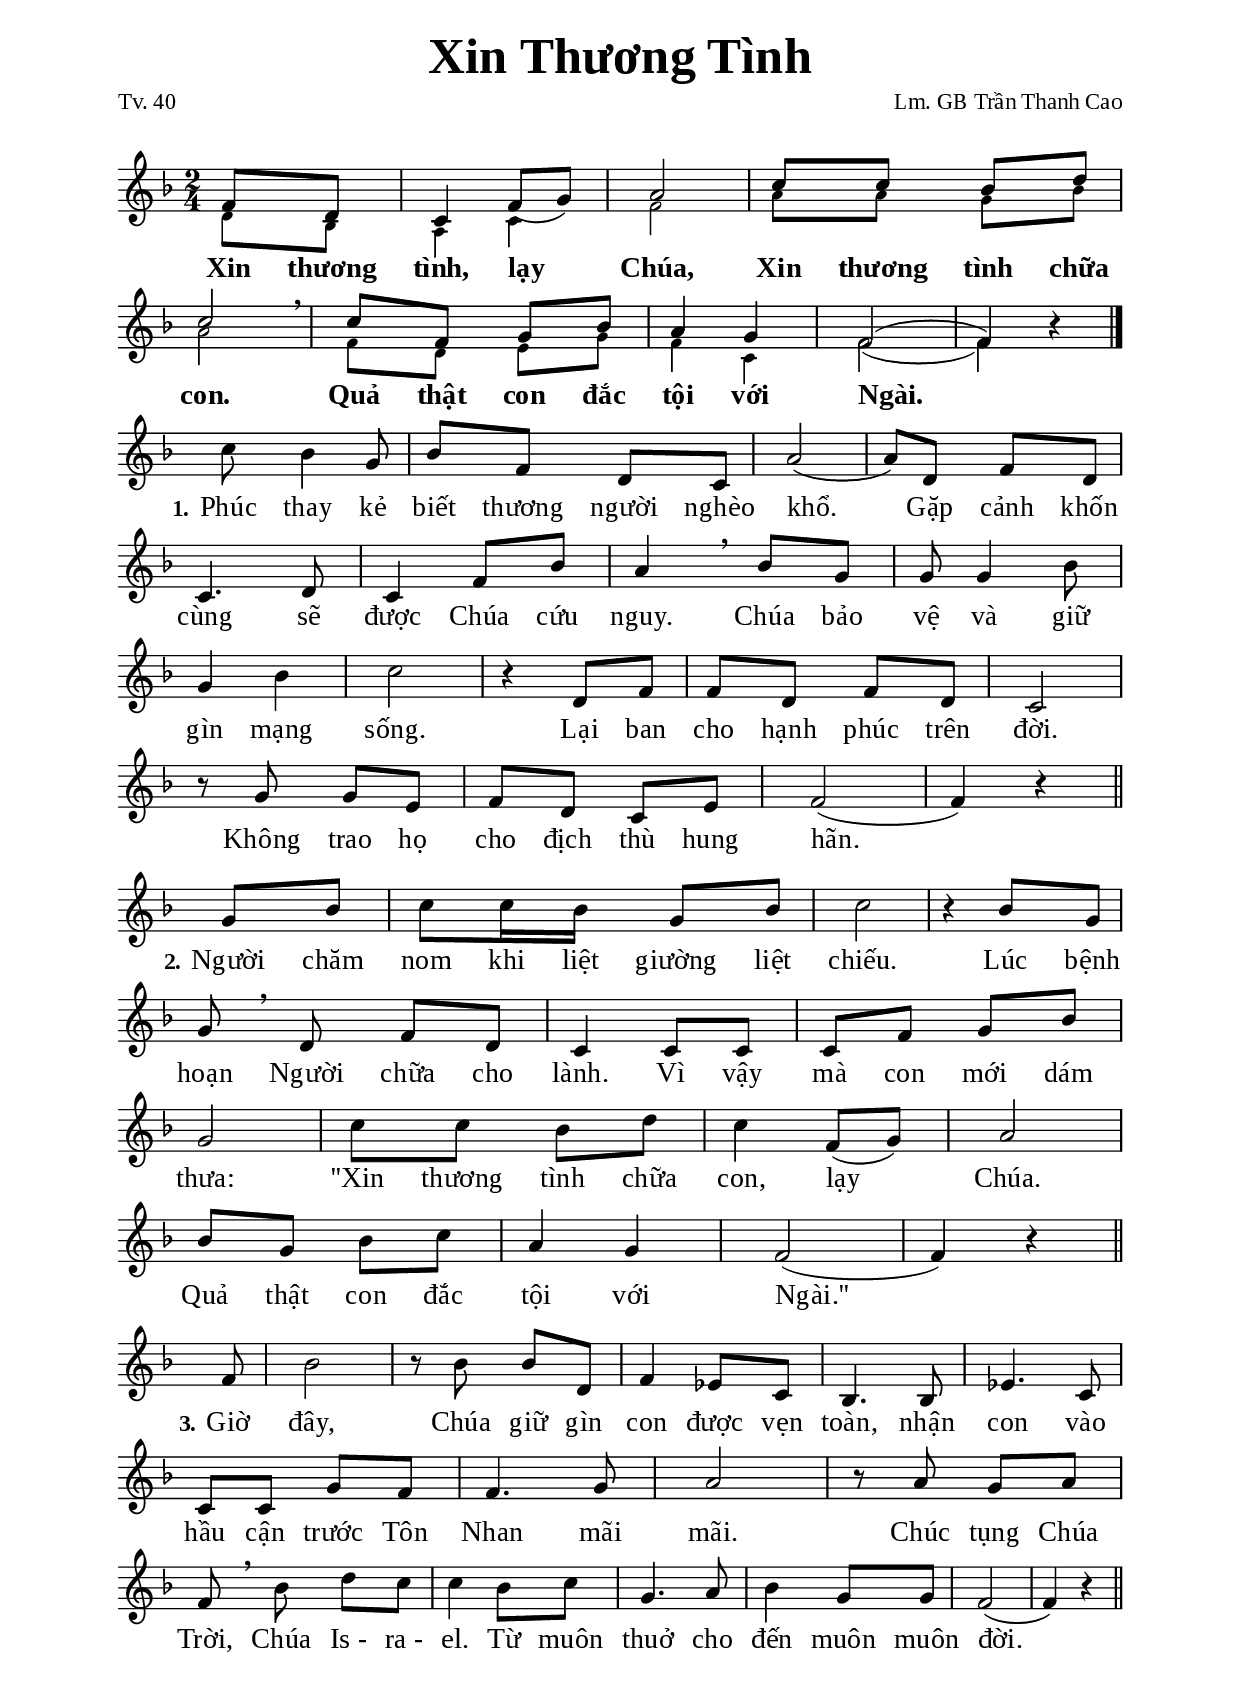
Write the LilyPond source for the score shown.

% Cài đặt chung
\version "2.22.1"
\include "english.ly"

\header {
  title = \markup { \fontsize #3 "Xin Thương Tình" }
  poet = "Tv. 40"
  composer = "Lm. GB Trần Thanh Cao"
  arranger = " "
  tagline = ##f
}

\paper {
  #(set-paper-size "a4")
  top-margin = 10\mm
  bottom-margin = 10\mm
  left-margin = 20\mm
  right-margin = 20\mm
  indent = #0
  #(define fonts
    (make-pango-font-tree
      "Liberation Serif"
      "Liberation Serif"
      "Liberation Serif"
      (/ 20 20)))
  page-count = #1
}

% Nhạc điệp khúc
nhacDiepKhucSop = \relative c' {
  \partial 4 f8 d |
  c4 f8 _(g) |
  a2 |
  c8 c bf d |
  c2 \breathe |
  c8 f, g bf |
  a4 g |
  f2 ( |
  f4) r \bar "|."
}

nhacDiepKhucBas = \relative c' {
  \partial 4 d8 bf |
  a4 c |
  f2 |
  a8 a g bf |
  a2 |
  f8 d e g |
  f4 c |
  f2 ( |
  f4) r
}

% Nhạc phiên khúc
nhacPhienKhucMot = \relative c'' {
  c8 bf4 g8 |
  bf f d c |
  a'2 ( |
  a8) d, f d |
  c4. d8 |
  c4 f8 bf |
  a4 \breathe bf8 g |
  g g4 bf8 |
  g4 bf |
  c2 |
  r4 d,8 f |
  f d f d |
  c2 |
  r8 g' g e |
  f d c e |
  f2 ( 
  f4) r \bar "||"
}

nhacPhienKhucHai = \relative c'' {
  \partial 4 g8 bf |
  c c16 bf g8 bf |
  c2 |
  r4 bf8 g |
  g \breathe d f d |
  c4 c8 c |
  c f g bf |
  g2 |
  c8 c bf d |
  c4 f,8 (g) 
  a2 |
  bf8 g bf c |
  a4 g |
  f2 ( |
  f4) r \bar "||"
}

nhacPhienKhucBa = \relative c' {
  \partial 8 f8 |
  bf2 |
  r8 bf8 bf d, |
  f4 ef8 c |
  bf4. bf8 |
  ef4. c8 |
  c c g' f |
  f4. g8 |
  a2 |
  r8 a g a |
  f8 \breathe bf d c |
  c4 bf8 c |
  g4. a8 |
  bf4 g8 g |
  f2 ( |
  f4) r \bar "||"
}

% Lời điệp khúc
loiDiepKhuc = \lyricmode {
  Xin thương tình, lạy Chúa,
  Xin thương tình chữa con.
  Quả thật con đắc tội với Ngài.
}

% Lời phiên khúc
loiPhienKhucMot = \lyricmode {
  \set stanza = #"1."
  Phúc thay kẻ biết thương người nghèo khổ.
  Gặp cảnh khốn cùng sẽ được Chúa cứu nguy.
  Chúa bảo vệ và giữ gìn mạng sống.
  Lại ban cho hạnh phúc trên đời.
  Không trao họ cho địch thù hung hãn.
}

loiPhienKhucHai = \lyricmode {
  \set stanza = #"2."
  Người chăm nom khi liệt giường liệt chiếu.
  Lúc bệnh hoạn Người chữa cho lành.
  Vì vậy mà con mới dám thưa:
  ''Xin thương tình chữa con, lạy Chúa.
  Quả thật con đắc tội với Ngài.''
}

loiPhienKhucBa = \lyricmode {
  \set stanza = #"3."
  Giờ đây, Chúa giữ gìn con được vẹn toàn,
  nhận con vào hầu cận trước Tôn Nhan mãi mãi.
  Chúc tụng Chúa Trời,
  Chúa "Is -" "ra -" el.
  Từ muôn thuở cho đến muôn muôn đời.
}


% Dàn trang
\score {
  \new ChoirStaff <<
    \new Staff = diepKhuc \with {
        \consists "Merge_rests_engraver"
        %\magnifyStaff #(magstep +1)
      }
      <<
      \new Voice = beSop {
        \voiceOne \key f \major \time 2/4 \nhacDiepKhucSop
      }
      \new Voice = beBas {
        \override NoteHead.font-size = #-2
        \voiceTwo \key f \major \time 2/4 \nhacDiepKhucBas
      }
    >>
    \new Lyrics \lyricsto beSop \loiDiepKhuc
  >>
  \layout {
    \override Lyrics.LyricText.font-series = #'bold
    \override Lyrics.LyricText.font-size = #+2
    \override Lyrics.LyricSpace.minimum-distance = #3.5
    \override Score.BarNumber.break-visibility = ##(#f #f #f)
    \override Score.SpacingSpanner.uniform-stretching = ##t
  }
}

\score {
  \new ChoirStaff <<
    \new Staff = phienKhuc \with {
        %\magnifyStaff #(magstep +1)
      }
      <<
      \new Voice = beSop {
        \key f \major \time 2/4 \nhacPhienKhucMot
      }
    >>
    \new Lyrics \lyricsto beSop \loiPhienKhucMot
  >>
  \layout {
    \override Staff.TimeSignature.transparent = ##t
    \override Lyrics.LyricText.font-size = #+2
    \override Lyrics.LyricSpace.minimum-distance = #2.5
    \override Score.BarNumber.break-visibility = ##(#f #f #f)
    \override Score.SpacingSpanner.uniform-stretching = ##t
  }
}

\score {
  \new ChoirStaff <<
    \new Staff = phienKhuc \with {
        %\magnifyStaff #(magstep +1)
      }
      <<
      \new Voice = beSop {
        \key f \major \time 2/4 \nhacPhienKhucHai
      }
    >>
    \new Lyrics \lyricsto beSop \loiPhienKhucHai
  >>
  \layout {
    \override Staff.TimeSignature.transparent = ##t
    \override Lyrics.LyricText.font-size = #+2
    \override Lyrics.LyricSpace.minimum-distance = #3.5
    \override Score.BarNumber.break-visibility = ##(#f #f #f)
    \override Score.SpacingSpanner.uniform-stretching = ##t
  }
}

\score {
  \new ChoirStaff <<
    \new Staff = phienKhuc \with {
        %\magnifyStaff #(magstep +1)
      }
      <<
      \new Voice = beSop {
        \key f \major \time 2/4 \nhacPhienKhucBa
      }
    >>
    \new Lyrics \lyricsto beSop \loiPhienKhucBa
  >>
  \layout {
    \override Staff.TimeSignature.transparent = ##t
    \override Lyrics.LyricText.font-size = #+2
    \override Lyrics.LyricSpace.minimum-distance = #1.7
    \override Score.BarNumber.break-visibility = ##(#f #f #f)
    \override Score.SpacingSpanner.uniform-stretching = ##t
  }
}	
